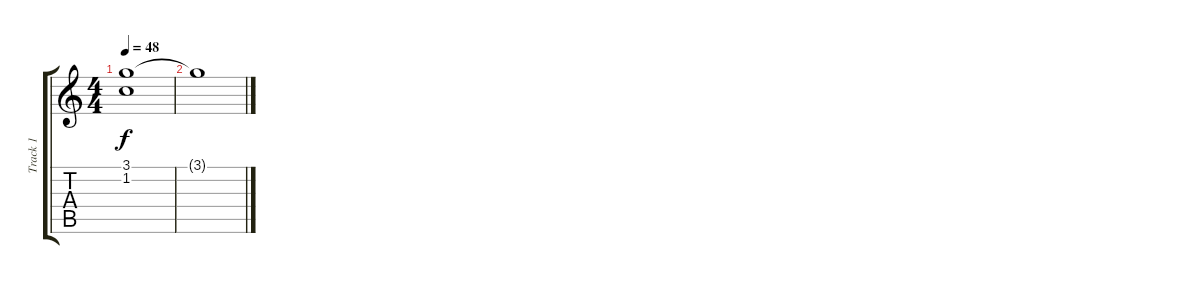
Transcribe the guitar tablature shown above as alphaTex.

\track ("Track 1" "Track 1") {instrument acousticguitarsteel}
\staff {score tabs}
\tuning (E4 B3 G3 D3 A2 E2) {hide}
\ts (4 4)
\tempo 48
\clef g2
\ks c
(3.1 1.2).1{dy f} |
3.1{t}.1
